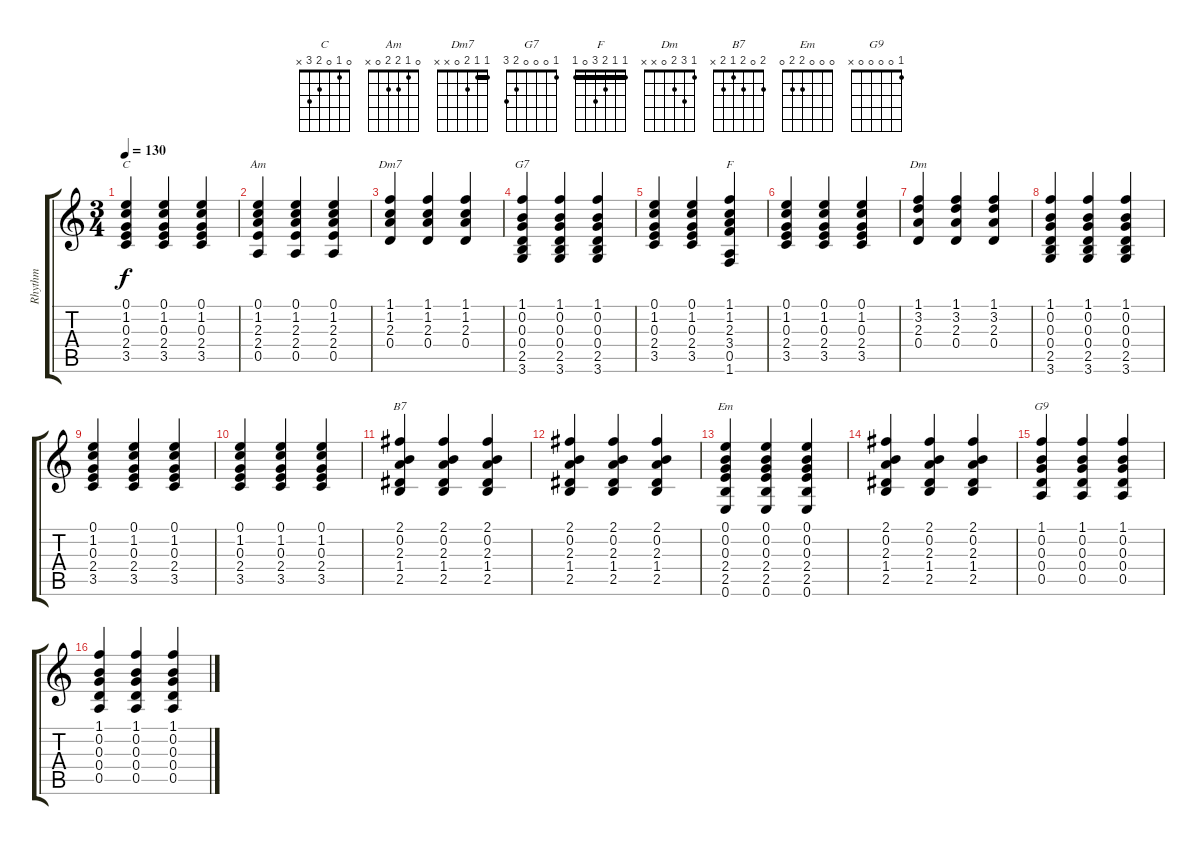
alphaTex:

\track ("Rhythm" "Rhythm") {instrument acousticguitarnylon}
\staff {score tabs}
\tuning (E4 B3 G3 D3 A2 E2) {hide}
\chord ("C" 0 1 0 2 3 x)
\chord ("Am" 0 1 2 2 0 x)
\chord ("Dm7" 1 1 2 0 x x) {barre 1}
\chord ("G7" 1 0 0 0 2 3)
\chord ("F" 1 1 2 3 0 1) {barre 1}
\chord ("Dm" 1 3 2 0 x x)
\chord ("B7" 2 0 2 1 2 x)
\chord ("Em" 0 0 0 2 2 0)
\chord ("G9" 1 0 0 0 0 x)
\ts (3 4)
\tempo 130
\clef g2
\ks c
(0.1 1.2 0.3 2.4 3.5).4{ch "C" dy f} (0.1 1.2 0.3 2.4 3.5).4 (0.1 1.2 0.3 2.4 3.5).4 |
(0.1 1.2 2.3 2.4 0.5).4{ch "Am"} (0.1 1.2 2.3 2.4 0.5).4 (0.1 1.2 2.3 2.4 0.5).4 |
(1.1 1.2 2.3 0.4).4{ch "Dm7"} (1.1 1.2 2.3 0.4).4 (1.1 1.2 2.3 0.4).4 |
(1.1 0.2 0.3 0.4 2.5 3.6).4{ch "G7"} (1.1 0.2 0.3 0.4 2.5 3.6).4 (1.1 0.2 0.3 0.4 2.5 3.6).4 |
(0.1 1.2 0.3 2.4 3.5).4 (0.1 1.2 0.3 2.4 3.5).4 (1.1 1.2 2.3 3.4 0.5 1.6).4{ch "F"} |
(0.1 1.2 0.3 2.4 3.5).4 (0.1 1.2 0.3 2.4 3.5).4 (0.1 1.2 0.3 2.4 3.5).4 |
(1.1 3.2 2.3 0.4).4{ch "Dm"} (1.1 3.2 2.3 0.4).4 (1.1 3.2 2.3 0.4).4 |
(1.1 0.2 0.3 0.4 2.5 3.6).4 (1.1 0.2 0.3 0.4 2.5 3.6).4 (1.1 0.2 0.3 0.4 2.5 3.6).4 |
(0.1 1.2 0.3 2.4 3.5).4 (0.1 1.2 0.3 2.4 3.5).4 (0.1 1.2 0.3 2.4 3.5).4 |
(0.1 1.2 0.3 2.4 3.5).4 (0.1 1.2 0.3 2.4 3.5).4 (0.1 1.2 0.3 2.4 3.5).4 |
(2.1 0.2 2.3 1.4 2.5).4{ch "B7"} (2.1 0.2 2.3 1.4 2.5).4 (2.1 0.2 2.3 1.4 2.5).4 |
(2.1 0.2 2.3 1.4 2.5).4 (2.1 0.2 2.3 1.4 2.5).4 (2.1 0.2 2.3 1.4 2.5).4 |
(0.1 0.2 0.3 2.4 2.5 0.6).4{ch "Em"} (0.1 0.2 0.3 2.4 2.5 0.6).4 (0.1 0.2 0.3 2.4 2.5 0.6).4 |
(2.1 0.2 2.3 1.4 2.5).4 (2.1 0.2 2.3 1.4 2.5).4 (2.1 0.2 2.3 1.4 2.5).4 |
(1.1 0.2 0.3 0.4 0.5).4{ch "G9"} (1.1 0.2 0.3 0.4 0.5).4 (1.1 0.2 0.3 0.4 0.5).4 |
(1.1 0.2 0.3 0.4 0.5).4 (1.1 0.2 0.3 0.4 0.5).4 (1.1 0.2 0.3 0.4 0.5).4
